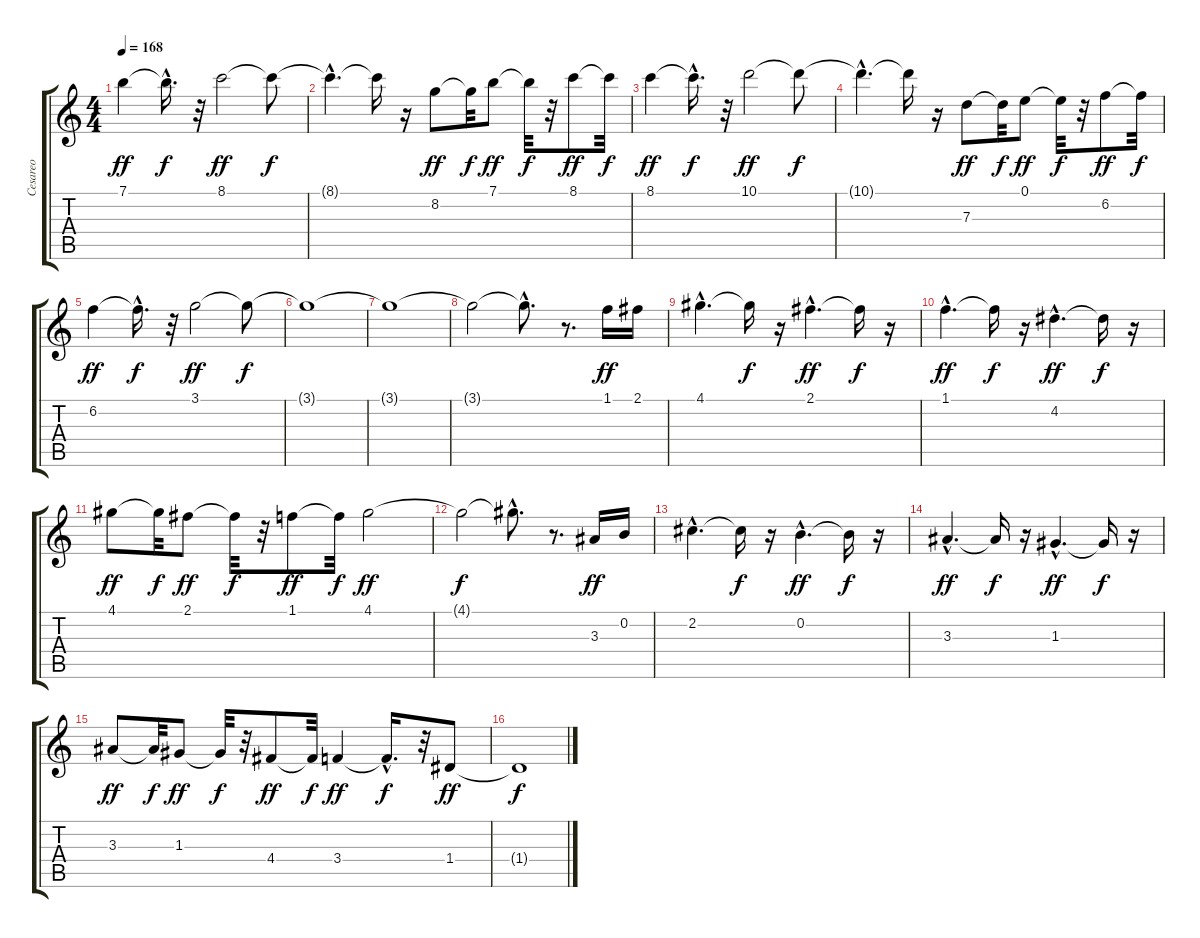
\track ("Cesareo" "Cesareo") {instrument overdrivenguitar}
\staff {score tabs}
\tuning (E4 B3 G3 D3 A2 E2) {hide}
\ts (4 4)
\tempo 168
\clef g2
\ks c
7.1.4{dy ff} 7.1{hac t}.16{d dy f} r.32 8.1.2{dy ff} 8.1{t}.8{dy f} |
8.1{hac t}.4{d} 8.1{t}.16 r.16 8.2.8{dy ff} 8.2{t}.32{dy f} 7.1.8{dy ff} 7.1{t}.32{dy f} r.32 8.1.8{dy ff} 8.1{t}.32{dy f} |
8.1.4{dy ff} 8.1{hac t}.16{d dy f} r.32 10.1.2{dy ff} 10.1{t}.8{dy f} |
10.1{hac t}.4{d} 10.1{t}.16 r.16 7.3.8{dy ff} 7.3{t}.32{dy f} 0.1.8{dy ff} 0.1{t}.32{dy f} r.32 6.2.8{dy ff} 6.2{t}.32{dy f} |
6.2.4{dy ff} 6.2{hac t}.16{d dy f} r.32 3.1.2{dy ff} 3.1{t}.8{dy f} |
3.1{t}.1 |
3.1{t}.1 |
3.1{t}.2 3.1{hac t}.8{d} r.8{d} 1.1.16{dy ff} 2.1.16 |
4.1{hac}.4{d} 4.1{t}.16{dy f} r.16 2.1{hac}.4{d dy ff} 2.1{t}.16{dy f} r.16 |
1.1{hac}.4{d dy ff} 1.1{t}.16{dy f} r.16 4.2{hac}.4{d dy ff} 4.2{t}.16{dy f} r.16 |
4.1.8{dy ff} 4.1{t}.32{dy f} 2.1.8{dy ff} 2.1{t}.32{dy f} r.32 1.1.8{dy ff} 1.1{t}.32{dy f} 4.1.2{dy ff} |
4.1{t}.2{dy f} 4.1{hac t}.8{d} r.8{d} 3.3.16{dy ff} 0.2.16 |
2.2{hac}.4{d} 2.2{t}.16{dy f} r.16 0.2{hac}.4{d dy ff} 0.2{t}.16{dy f} r.16 |
3.3{hac}.4{d dy ff} 3.3{t}.16{dy f} r.16 1.3{hac}.4{d dy ff} 1.3{t}.16{dy f} r.16 |
3.3.8{dy ff} 3.3{t}.32{dy f} 1.3.8{dy ff} 1.3{t}.32{dy f} r.32 4.4.8{dy ff} 4.4{t}.32{dy f} 3.4.4{dy ff} 3.4{hac t}.16{d dy f} r.32 1.4.8{dy ff} |
1.4{t}.1{dy f}
